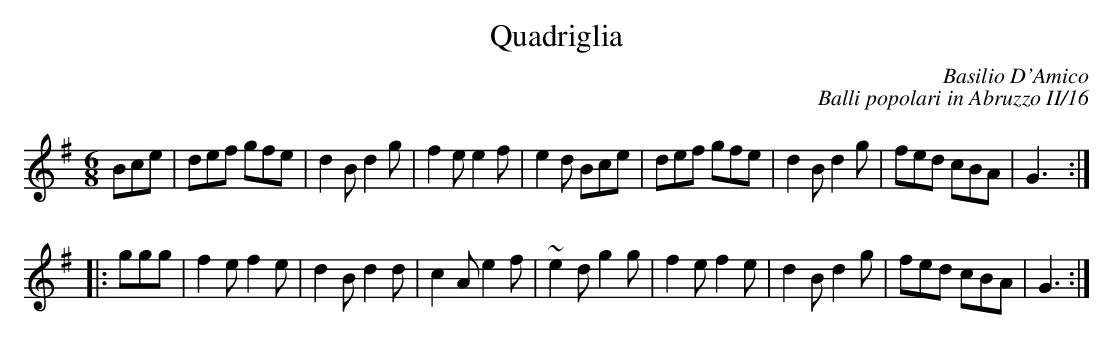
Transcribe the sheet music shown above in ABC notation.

X:1
T:Quadriglia
C:Basilio D'Amico
C:Balli popolari in Abruzzo II/16
M:6/8
L:1/8
K:G
Bce |def gfe |d2B d2g| f2e e2f| e2d Bce |\
def gfe| d2B d2g |fed cBA |G3:|!
|:ggg|f2e f2e|d2B d2d|c2A e2f|~e2d g2g|\
f2e f2e|d2B d2g|fed cBA|G3:|
